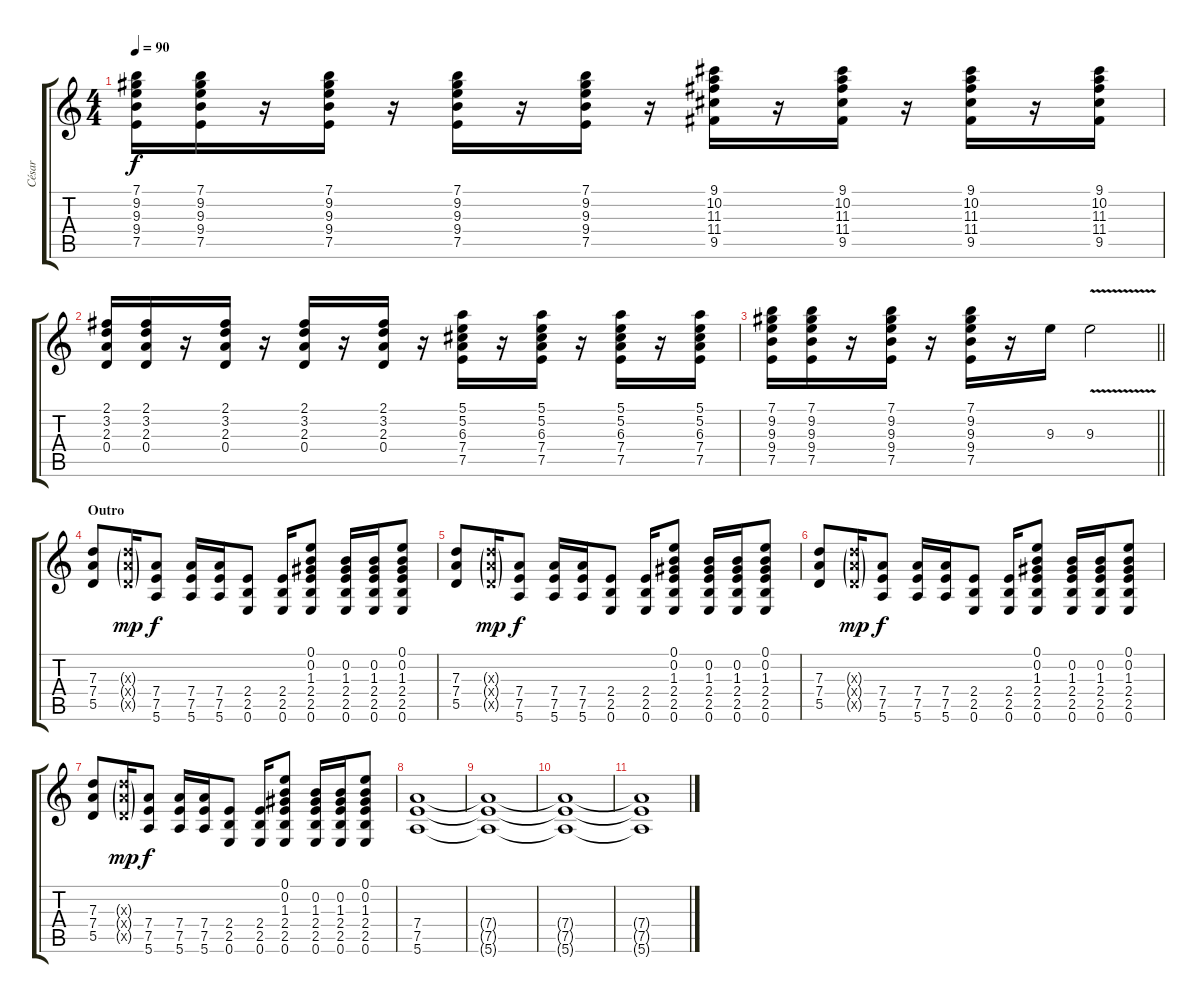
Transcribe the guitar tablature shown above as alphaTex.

\track ("César" "César") {instrument distortionguitar}
\staff {score tabs}
\tuning (E4 B3 G3 D3 A2 E2) {hide}
\ts (4 4)
\tempo 90
\clef g2
\ks c
(7.1 9.2 9.3 9.4 7.5).16{dy f} (7.1 9.2 9.3 9.4 7.5).16 r.16 (7.1 9.2 9.3 9.4 7.5).16 r.16 (7.1 9.2 9.3 9.4 7.5).16 r.16 (7.1 9.2 9.3 9.4 7.5).16 r.16 (9.1 10.2 11.3 11.4 9.5).16 r.16 (9.1 10.2 11.3 11.4 9.5).16 r.16 (9.1 10.2 11.3 11.4 9.5).16 r.16 (9.1 10.2 11.3 11.4 9.5).16 |
(2.1 3.2 2.3 0.4).16 (2.1 3.2 2.3 0.4).16 r.16 (2.1 3.2 2.3 0.4).16 r.16 (2.1 3.2 2.3 0.4).16 r.16 (2.1 3.2 2.3 0.4).16 r.16 (5.1 5.2 6.3 7.4 7.5).16 r.16 (5.1 5.2 6.3 7.4 7.5).16 r.16 (5.1 5.2 6.3 7.4 7.5).16 r.16 (5.1 5.2 6.3 7.4 7.5).16 |
\barLineRight lightlight
(7.1 9.2 9.3 9.4 7.5).16 (7.1 9.2 9.3 9.4 7.5).16 r.16 (7.1 9.2 9.3 9.4 7.5).16 r.16 (7.1 9.2 9.3 9.4 7.5).16 r.16 9.3.16 9.3{v}.2 |
\section ("" "Outro")
(7.3 7.4 5.5).8{instrument distortionguitar} (7.3{g x} 7.4{g x} 5.5{g x}).16{dy mp} (7.4 7.5 5.6).8{dy f} (7.4 7.5 5.6).16 (7.4 7.5 5.6).16 (2.4 2.5 0.6).8 (2.4 2.5 0.6).16 (0.1 0.2 1.3 2.4 2.5 0.6).8 (0.2 1.3 2.4 2.5 0.6).16 (0.2 1.3 2.4 2.5 0.6).16 (0.1 0.2 1.3 2.4 2.5 0.6).8 |
(7.3 7.4 5.5).8 (7.3{g x} 7.4{g x} 5.5{g x}).16{dy mp} (7.4 7.5 5.6).8{dy f} (7.4 7.5 5.6).16 (7.4 7.5 5.6).16 (2.4 2.5 0.6).8 (2.4 2.5 0.6).16 (0.1 0.2 1.3 2.4 2.5 0.6).8 (0.2 1.3 2.4 2.5 0.6).16 (0.2 1.3 2.4 2.5 0.6).16 (0.1 0.2 1.3 2.4 2.5 0.6).8 |
(7.3 7.4 5.5).8 (7.3{g x} 7.4{g x} 5.5{g x}).16{dy mp} (7.4 7.5 5.6).8{dy f} (7.4 7.5 5.6).16 (7.4 7.5 5.6).16 (2.4 2.5 0.6).8 (2.4 2.5 0.6).16 (0.1 0.2 1.3 2.4 2.5 0.6).8 (0.2 1.3 2.4 2.5 0.6).16 (0.2 1.3 2.4 2.5 0.6).16 (0.1 0.2 1.3 2.4 2.5 0.6).8 |
(7.3 7.4 5.5).8 (7.3{g x} 7.4{g x} 5.5{g x}).16{dy mp} (7.4 7.5 5.6).8{dy f} (7.4 7.5 5.6).16 (7.4 7.5 5.6).16 (2.4 2.5 0.6).8 (2.4 2.5 0.6).16 (0.1 0.2 1.3 2.4 2.5 0.6).8 (0.2 1.3 2.4 2.5 0.6).16 (0.2 1.3 2.4 2.5 0.6).16 (0.1 0.2 1.3 2.4 2.5 0.6).8 |
(7.4 7.5 5.6).1{volume 0} |
(7.4{t} 7.5{t} 5.6{t}).1 |
(7.4{t} 7.5{t} 5.6{t}).1 |
(7.4{t} 7.5{t} 5.6{t}).1
